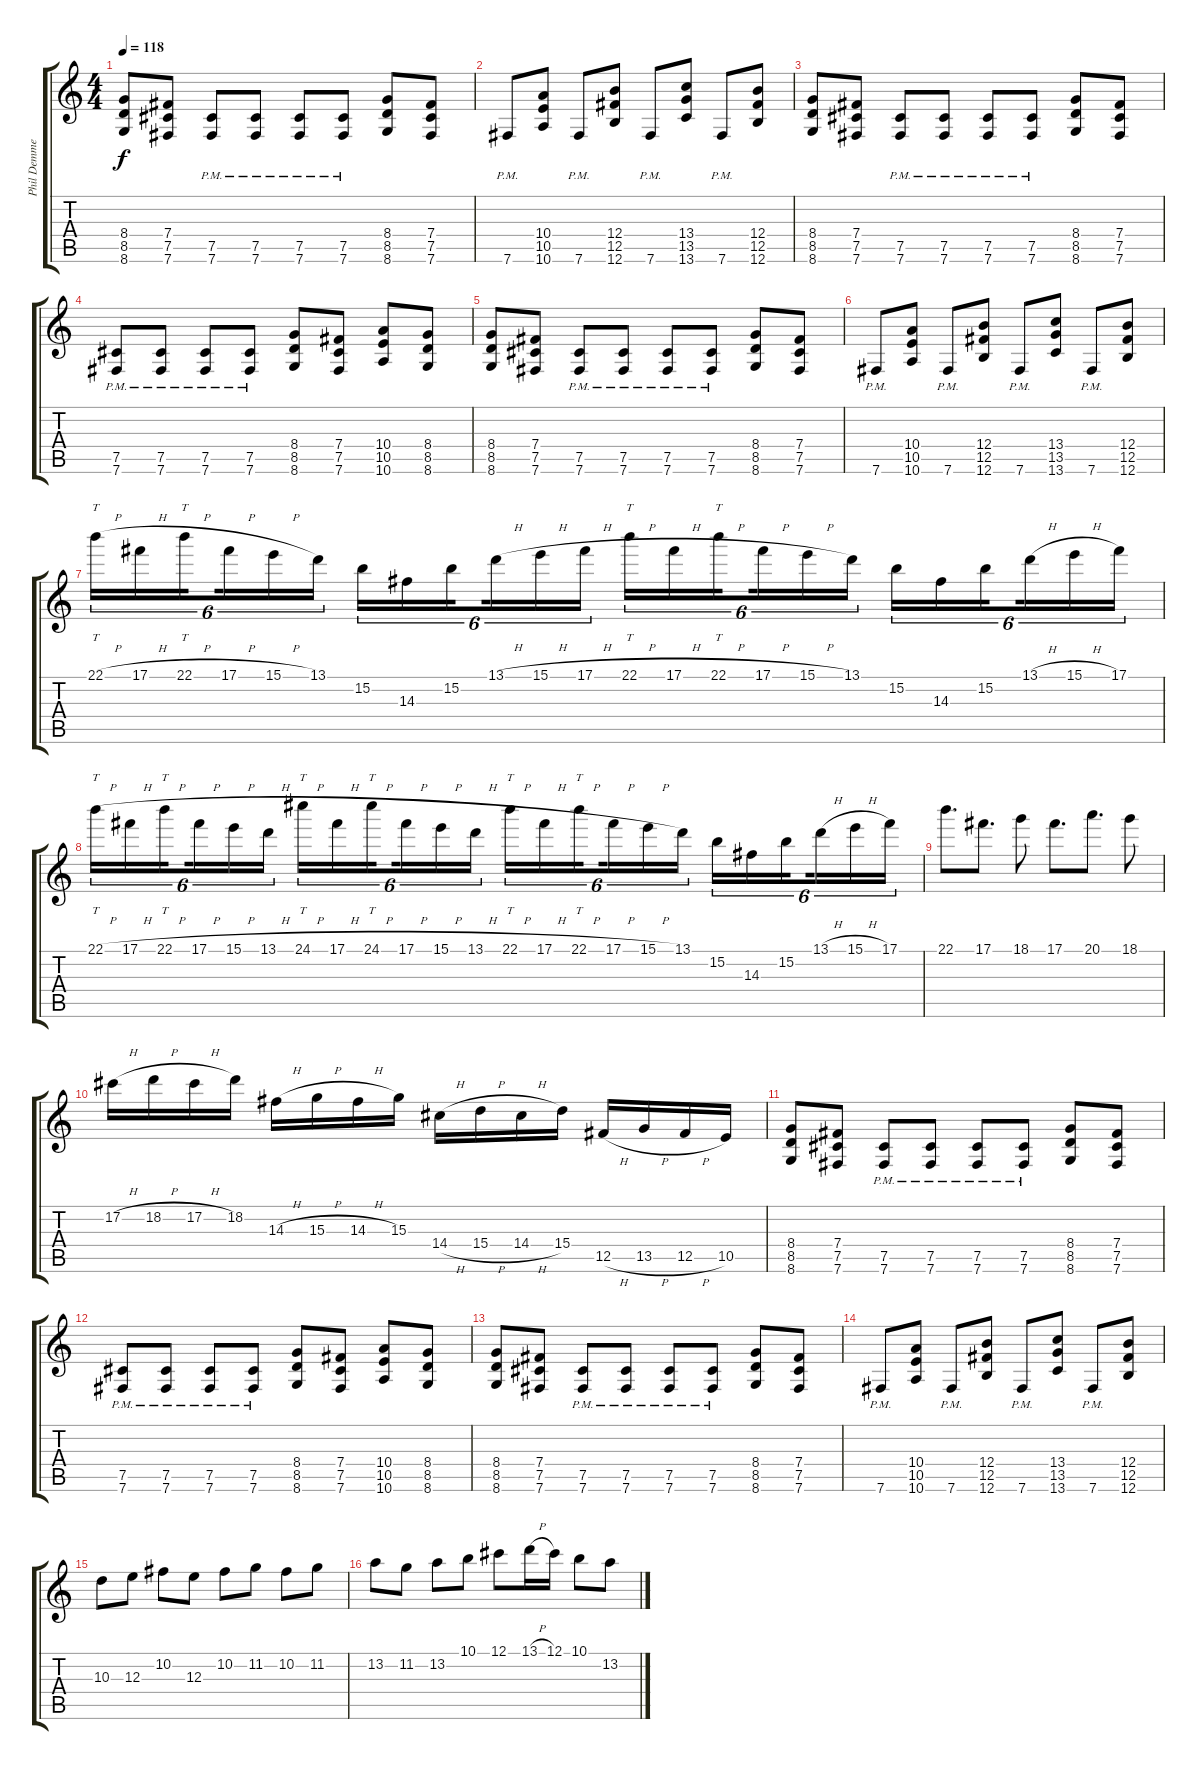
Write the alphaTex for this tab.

\track ("Phil Demmel" "Phil Demme") {instrument electricguitarclean}
\staff {score tabs}
\tuning (Db4 Ab3 E3 B2 Gb2 B1) {hide}
\ts (4 4)
\tempo 118
\clef g2
\ks c
(8.4 8.5 8.6).8{dy f} (7.4 7.5 7.6).8 (7.5{pm} 7.6{pm}).8 (7.5{pm} 7.6{pm}).8 (7.5{pm} 7.6{pm}).8 (7.5{pm} 7.6{pm}).8 (8.4 8.5 8.6).8 (7.4 7.5 7.6).8 |
7.6{pm}.8 (10.4 10.5 10.6).8 7.6{pm}.8 (12.4 12.5 12.6).8 7.6{pm}.8 (13.4 13.5 13.6).8 7.6{pm}.8 (12.4 12.5 12.6).8 |
(8.4 8.5 8.6).8 (7.4 7.5 7.6).8 (7.5{pm} 7.6{pm}).8 (7.5{pm} 7.6{pm}).8 (7.5{pm} 7.6{pm}).8 (7.5{pm} 7.6{pm}).8 (8.4 8.5 8.6).8 (7.4 7.5 7.6).8 |
(7.5{pm} 7.6{pm}).8 (7.5{pm} 7.6{pm}).8 (7.5{pm} 7.6{pm}).8 (7.5{pm} 7.6{pm}).8 (8.4 8.5 8.6).8 (7.4 7.5 7.6).8 (10.4 10.5 10.6).8 (8.4 8.5 8.6).8 |
(8.4 8.5 8.6).8 (7.4 7.5 7.6).8 (7.5{pm} 7.6{pm}).8 (7.5{pm} 7.6{pm}).8 (7.5{pm} 7.6{pm}).8 (7.5{pm} 7.6{pm}).8 (8.4 8.5 8.6).8 (7.4 7.5 7.6).8 |
7.6{pm}.8 (10.4 10.5 10.6).8 7.6{pm}.8 (12.4 12.5 12.6).8 7.6{pm}.8 (13.4 13.5 13.6).8 7.6{pm}.8 (12.4 12.5 12.6).8 |
22.1{h}.16{tt tu (6 4) volume 16} 17.1{h}.16{tu (6 4)} 22.1{h}.16{tt tu (6 4) beam splitsecondary} 17.1{h}.16{tu (6 4)} 15.1{h}.16{tu (6 4)} 13.1.16{tu (6 4)} 15.2.16{tu (6 4)} 14.3.16{tu (6 4)} 15.2.16{tu (6 4) beam splitsecondary} 13.1{h}.16{tu (6 4)} 15.1{h}.16{tu (6 4)} 17.1{h}.16{tu (6 4)} 22.1{h}.16{tt tu (6 4)} 17.1{h}.16{tu (6 4)} 22.1{h}.16{tt tu (6 4) beam splitsecondary} 17.1{h}.16{tu (6 4)} 15.1{h}.16{tu (6 4)} 13.1.16{tu (6 4)} 15.2.16{tu (6 4)} 14.3.16{tu (6 4)} 15.2.16{tu (6 4) beam splitsecondary} 13.1{h}.16{tu (6 4)} 15.1{h}.16{tu (6 4)} 17.1.16{tu (6 4)} |
22.1{h}.16{tt tu (6 4)} 17.1{h}.16{tu (6 4)} 22.1{h}.16{tt tu (6 4) beam splitsecondary} 17.1{h}.16{tu (6 4)} 15.1{h}.16{tu (6 4)} 13.1{h}.16{tu (6 4)} 24.1{h}.16{tt tu (6 4)} 17.1{h}.16{tu (6 4)} 24.1{h}.16{tt tu (6 4) beam splitsecondary} 17.1{h}.16{tu (6 4)} 15.1{h}.16{tu (6 4)} 13.1{h}.16{tu (6 4)} 22.1{h}.16{tt tu (6 4)} 17.1{h}.16{tu (6 4)} 22.1{h}.16{tt tu (6 4) beam splitsecondary} 17.1{h}.16{tu (6 4)} 15.1{h}.16{tu (6 4)} 13.1.16{tu (6 4)} 15.2.16{tu (6 4)} 14.3.16{tu (6 4)} 15.2.16{tu (6 4) beam splitsecondary} 13.1{h}.16{tu (6 4)} 15.1{h}.16{tu (6 4)} 17.1.16{tu (6 4)} |
22.1.8{d} 17.1.8{d} 18.1.8 17.1.8{d} 20.1.8{d} 18.1.8 |
17.2{h}.16 18.2{h}.16 17.2{h}.16 18.2.16 14.3{h}.16 15.3{h}.16 14.3{h}.16 15.3.16 14.4{h}.16 15.4{h}.16 14.4{h}.16 15.4.16 12.5{h}.16 13.5{h}.16 12.5{h}.16 10.5.16 |
(8.4 8.5 8.6).8{volume 14} (7.4 7.5 7.6).8 (7.5{pm} 7.6{pm}).8 (7.5{pm} 7.6{pm}).8 (7.5{pm} 7.6{pm}).8 (7.5{pm} 7.6{pm}).8 (8.4 8.5 8.6).8 (7.4 7.5 7.6).8 |
(7.5{pm} 7.6{pm}).8 (7.5{pm} 7.6{pm}).8 (7.5{pm} 7.6{pm}).8 (7.5{pm} 7.6{pm}).8 (8.4 8.5 8.6).8 (7.4 7.5 7.6).8 (10.4 10.5 10.6).8 (8.4 8.5 8.6).8 |
(8.4 8.5 8.6).8 (7.4 7.5 7.6).8 (7.5{pm} 7.6{pm}).8 (7.5{pm} 7.6{pm}).8 (7.5{pm} 7.6{pm}).8 (7.5{pm} 7.6{pm}).8 (8.4 8.5 8.6).8 (7.4 7.5 7.6).8 |
7.6{pm}.8 (10.4 10.5 10.6).8 7.6{pm}.8 (12.4 12.5 12.6).8 7.6{pm}.8 (13.4 13.5 13.6).8 7.6{pm}.8 (12.4 12.5 12.6).8 |
10.3.8 12.3.8 10.2.8 12.3.8 10.2.8 11.2.8 10.2.8 11.2.8 |
13.2.8 11.2.8 13.2.8 10.1.8 12.1.8 13.1{h}.16 12.1.16 10.1.8 13.2.8
